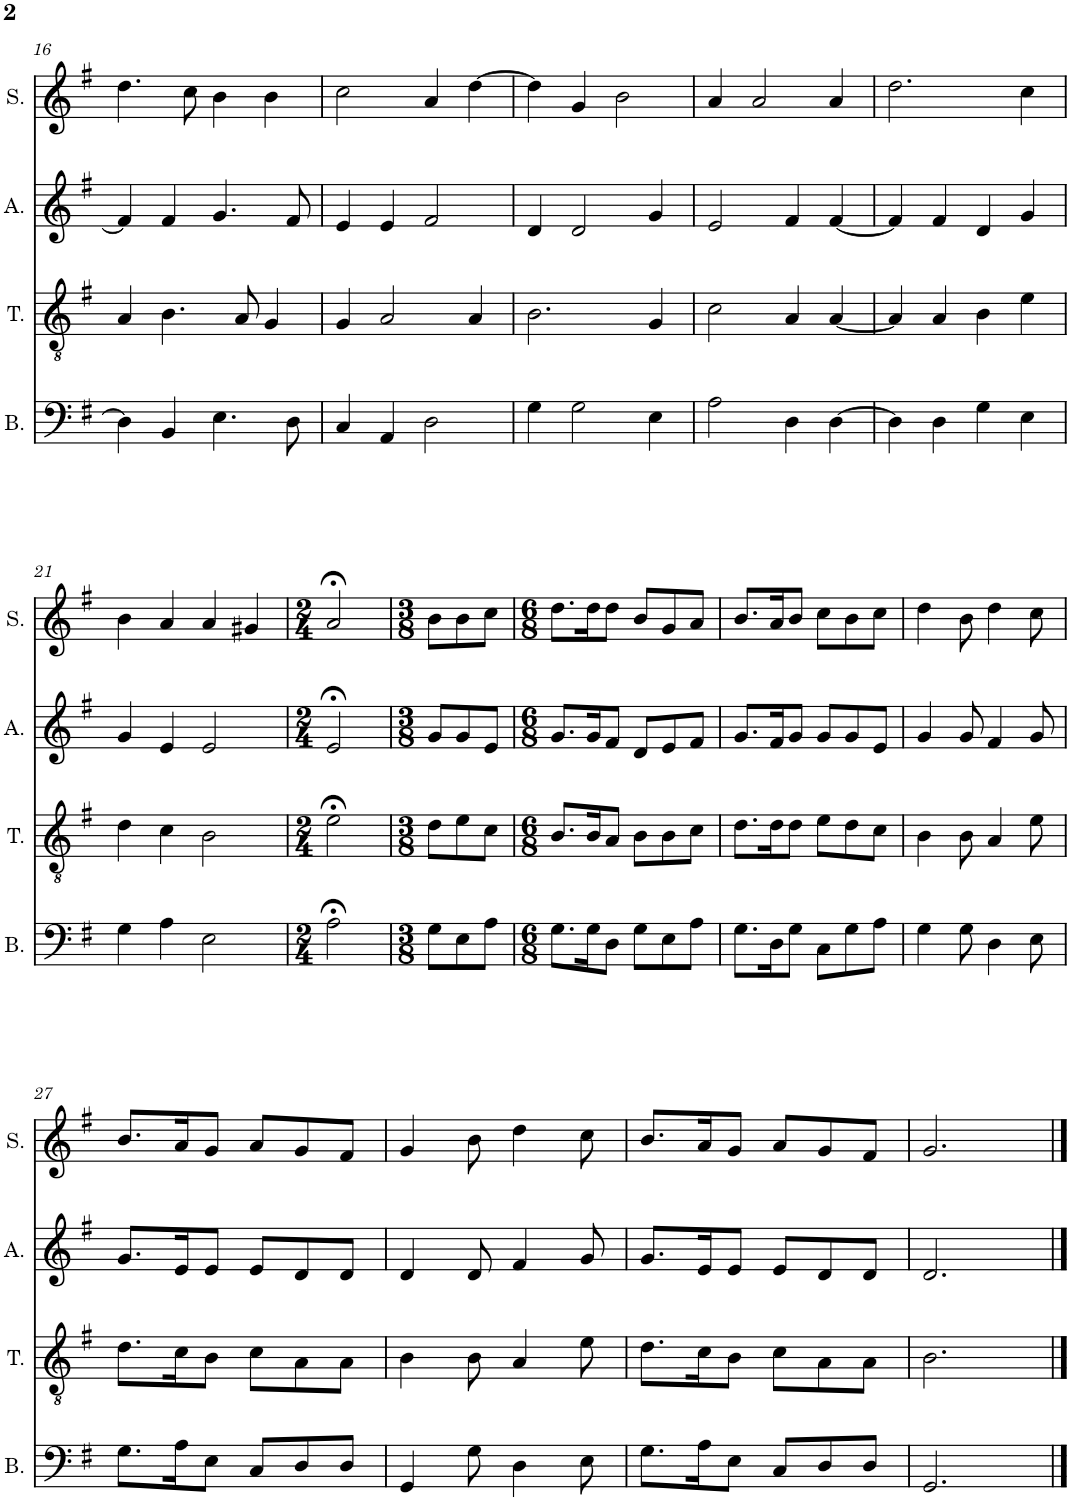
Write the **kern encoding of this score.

**kern	**kern	**kern	**kern
*part4	*part3	*part2	*part1
*staff4	*staff3	*staff2	*staff1
*I"Bass	*I"Tenor	*I"Alto	*I"Soprano
*I'B.	*I'T.	*I'A.	*I'S.
!!LO:PB:g=z
*clefF4	*clefGv2	*clefG2	*clefG2
*k[f#]	*k[f#]	*k[f#]	*k[f#]
*M2/2	*M2/2	*M2/2	*M2/2
=16	=16	=16	=16
4D\]	4A/	4f#/]	4.dd\
4BB/	4.B\	4f#/	.
.	.	.	8cc\
4.E\	.	4.g/	4b\
.	8A/	.	.
.	4G/	.	4b\
8D\	.	8f#/	.
=17	=17	=17	=17
4C/	4G/	4e/	2cc\
4AA/	2A/	4e/	.
2D\	.	2f#/	4a/
.	4A/	.	[4dd\
=18	=18	=18	=18
4G\	2.B\	4d/	4dd\]
2G\	.	2d/	4g/
.	.	.	2b\
4E\	4G/	4g/	.
=19	=19	=19	=19
2A\	2c\	2e/	4a/
.	.	.	2a/
4D\	4A/	4f#/	.
[4D\	[4A/	[4f#/	4a/
=20	=20	=20	=20
4D\]	4A/]	4f#/]	2.dd\
4D\	4A/	4f#/	.
4G\	4B\	4d/	.
4E\	4e\	4g/	4cc\
!!LO:LB:g=z
=21	=21	=21	=21
4G\	4d\	4g/	4b\
4A\	4c\	4e/	4a/
2E\	2B\	2e/	4a/
.	.	.	4g#X/
=22	=22	=22	=22
*M2/4	*M2/4	*M2/4	*M2/4
2A;<\	2e;<\	2e;</	2a;</
=23	=23	=23	=23
*M3/8	*M3/8	*M3/8	*M3/8
*	*	*	*MM100
8G\L	8d\L	8g/L	8b\L
8E\	8e\	8g/	8b\
8A\J	8c\J	8e/J	8cc\J
=24	=24	=24	=24
*M6/8	*M6/8	*M6/8	*M6/8
8.G\L	8.B/L	8.g/L	8.dd\L
16G\K	16B/K	16g/K	16dd\K
8D\J	8A/J	8f#/J	8dd\J
8G\L	8B\L	8d/L	8b/L
8E\	8B\	8e/	8g/
8A\J	8c\J	8f#/J	8a/J
=25	=25	=25	=25
8.G\L	8.d\L	8.g/L	8.b/L
16D\K	16d\K	16f#/K	16a/K
8G\J	8d\J	8g/J	8b/J
8C\L	8e\L	8g/L	8cc\L
8G\	8d\	8g/	8b\
8A\J	8c\J	8e/J	8cc\J
=26	=26	=26	=26
4G\	4B\	4g/	4dd\
8G\	8B\	8g/	8b\
4D\	4A/	4f#/	4dd\
8E\	8e\	8g/	8cc\
!!LO:LB:g=z
=27	=27	=27	=27
8.G\L	8.d\L	8.g/L	8.b/L
16A\K	16c\K	16e/K	16a/K
8E\J	8B\J	8e/J	8g/J
8C/L	8c\L	8e/L	8a/L
8D/	8A\	8d/	8g/
8D/J	8A\J	8d/J	8f#/J
=28	=28	=28	=28
4GG/	4B\	4d/	4g/
8G\	8B\	8d/	8b\
4D\	4A/	4f#/	4dd\
8E\	8e\	8g/	8cc\
=29	=29	=29	=29
8.G\L	8.d\L	8.g/L	8.b/L
16A\K	16c\K	16e/K	16a/K
8E\J	8B\J	8e/J	8g/J
8C/L	8c\L	8e/L	8a/L
8D/	8A\	8d/	8g/
8D/J	8A\J	8d/J	8f#/J
=30	=30	=30	=30
2.GG/	2.B\	2.d/	2.g/
==	==	==	==
*-	*-	*-	*-
